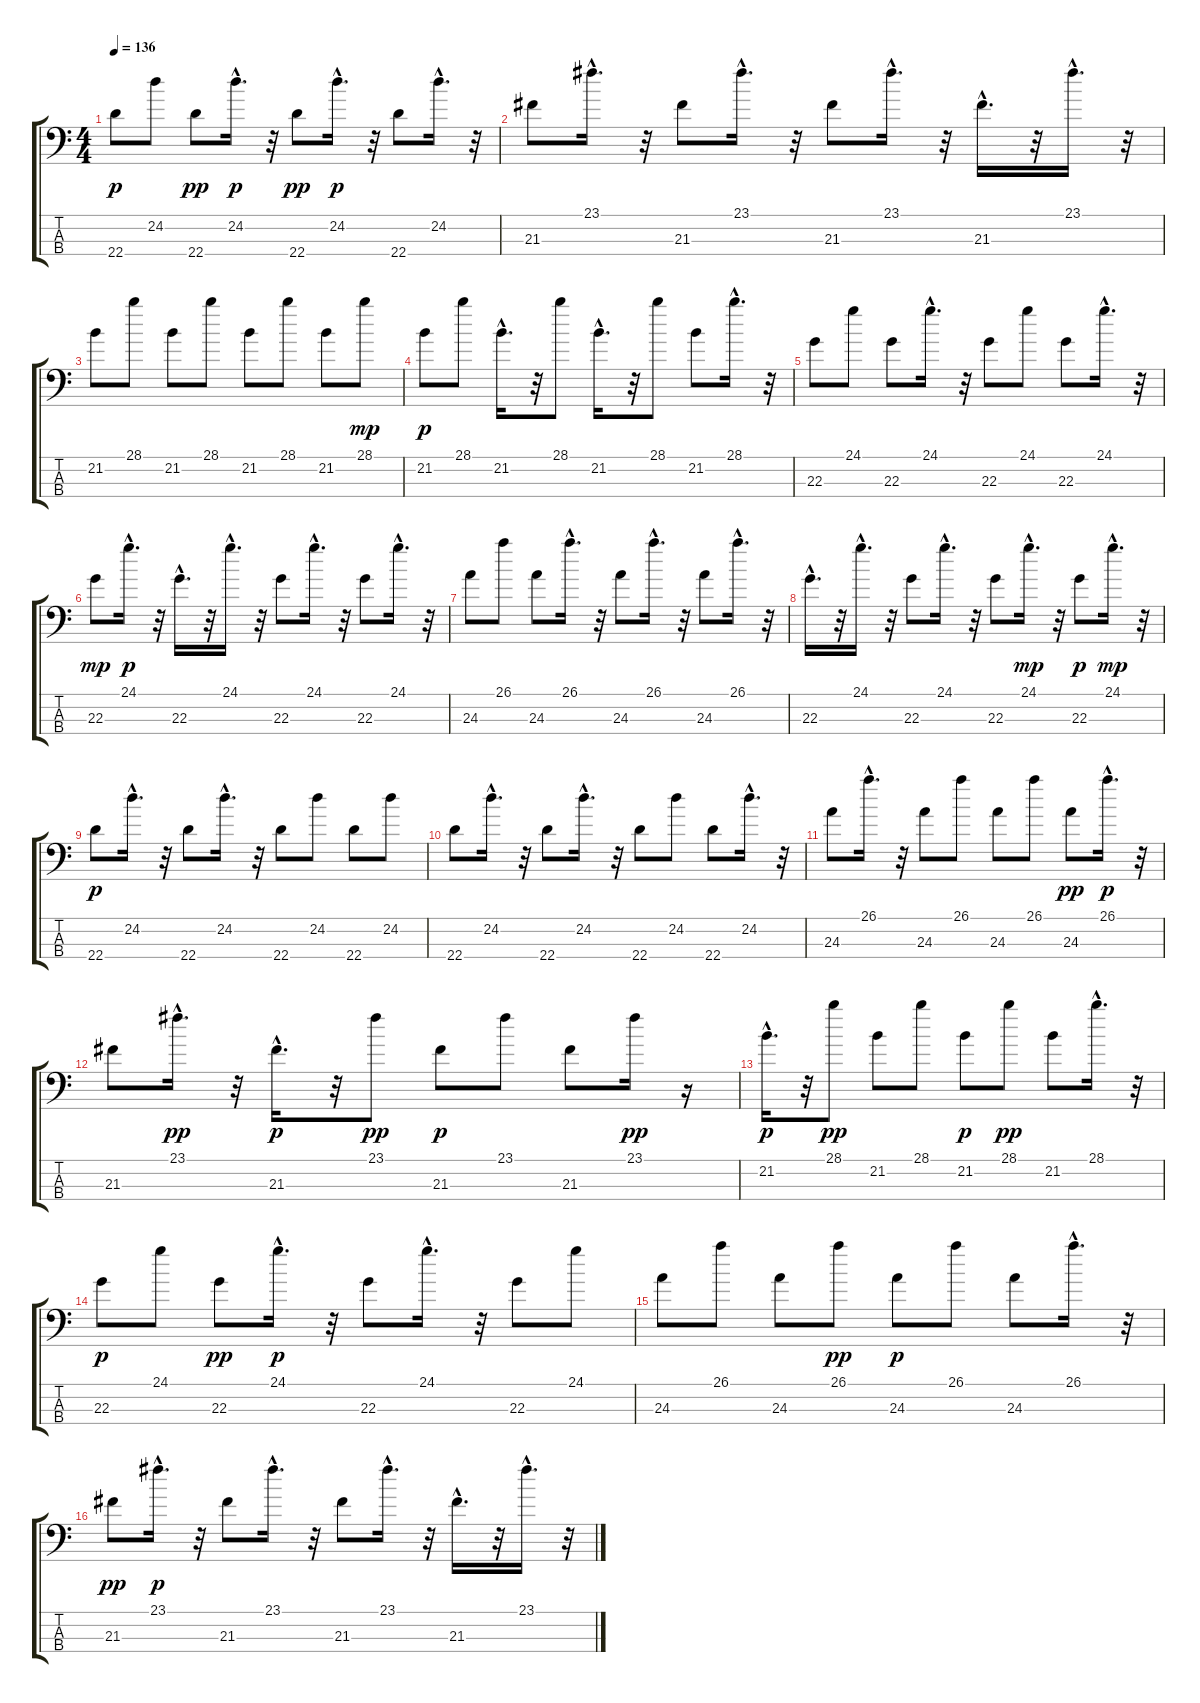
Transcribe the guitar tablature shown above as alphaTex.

\track "" {instrument synthbass1}
\staff {score tabs}
\tuning (G2 D2 A1 E1) {hide}
\ts (4 4)
\tempo 136
\clef f4
\ks c
22.4.8{dy p} 24.2.8 22.4.8{dy pp} 24.2{hac}.16{d dy p} r.32 22.4.8{dy pp} 24.2{hac}.16{d dy p} r.32 22.4.8 24.2{hac}.16{d} r.32 |
21.3.8 23.1{hac}.16{d} r.32 21.3.8 23.1{hac}.16{d} r.32 21.3.8 23.1{hac}.16{d} r.32 21.3{hac}.16{d} r.32 23.1{hac}.16{d} r.32 |
21.2.8 28.1.8 21.2.8 28.1.8 21.2.8 28.1.8 21.2.8 28.1.8{dy mp} |
21.2.8{dy p} 28.1.8 21.2{hac}.16{d} r.32 28.1.8 21.2{hac}.16{d} r.32 28.1.8 21.2.8 28.1{hac}.16{d} r.32 |
22.3.8 24.1.8 22.3.8 24.1{hac}.16{d} r.32 22.3.8 24.1.8 22.3.8 24.1{hac}.16{d} r.32 |
22.3.8{dy mp} 24.1{hac}.16{d dy p} r.32 22.3{hac}.16{d} r.32 24.1{hac}.16{d} r.32 22.3.8 24.1{hac}.16{d} r.32 22.3.8 24.1{hac}.16{d} r.32 |
24.3.8 26.1.8 24.3.8 26.1{hac}.16{d} r.32 24.3.8 26.1{hac}.16{d} r.32 24.3.8 26.1{hac}.16{d} r.32 |
22.3{hac}.16{d} r.32 24.1{hac}.16{d} r.32 22.3.8 24.1{hac}.16{d} r.32 22.3.8 24.1{hac}.16{d dy mp} r.32 22.3.8{dy p} 24.1{hac}.16{d dy mp} r.32 |
22.4.8{dy p} 24.2{hac}.16{d} r.32 22.4.8 24.2{hac}.16{d} r.32 22.4.8 24.2.8 22.4.8 24.2.8 |
22.4.8 24.2{hac}.16{d} r.32 22.4.8 24.2{hac}.16{d} r.32 22.4.8 24.2.8 22.4.8 24.2{hac}.16{d} r.32 |
24.3.8 26.1{hac}.16{d} r.32 24.3.8 26.1.8 24.3.8 26.1.8 24.3.8{dy pp} 26.1{hac}.16{d dy p} r.32 |
21.3.8 23.1{hac}.16{d dy pp} r.32 21.3{hac}.16{d dy p} r.32 23.1.8{dy pp} 21.3.8{dy p} 23.1.8 21.3.8 23.1.16{dy pp} r.16 |
21.2{hac}.16{d dy p} r.32 28.1.8{dy pp} 21.2.8 28.1.8 21.2.8{dy p} 28.1.8{dy pp} 21.2.8 28.1{hac}.16{d} r.32 |
22.3.8{dy p} 24.1.8 22.3.8{dy pp} 24.1{hac}.16{d dy p} r.32 22.3.8 24.1{hac}.16{d} r.32 22.3.8 24.1.8 |
24.3.8 26.1.8 24.3.8 26.1.8{dy pp} 24.3.8{dy p} 26.1.8 24.3.8 26.1{hac}.16{d} r.32 |
21.3.8{dy pp} 23.1{hac}.16{d dy p} r.32 21.3.8 23.1{hac}.16{d} r.32 21.3.8 23.1{hac}.16{d} r.32 21.3{hac}.16{d} r.32 23.1{hac}.16{d} r.32
